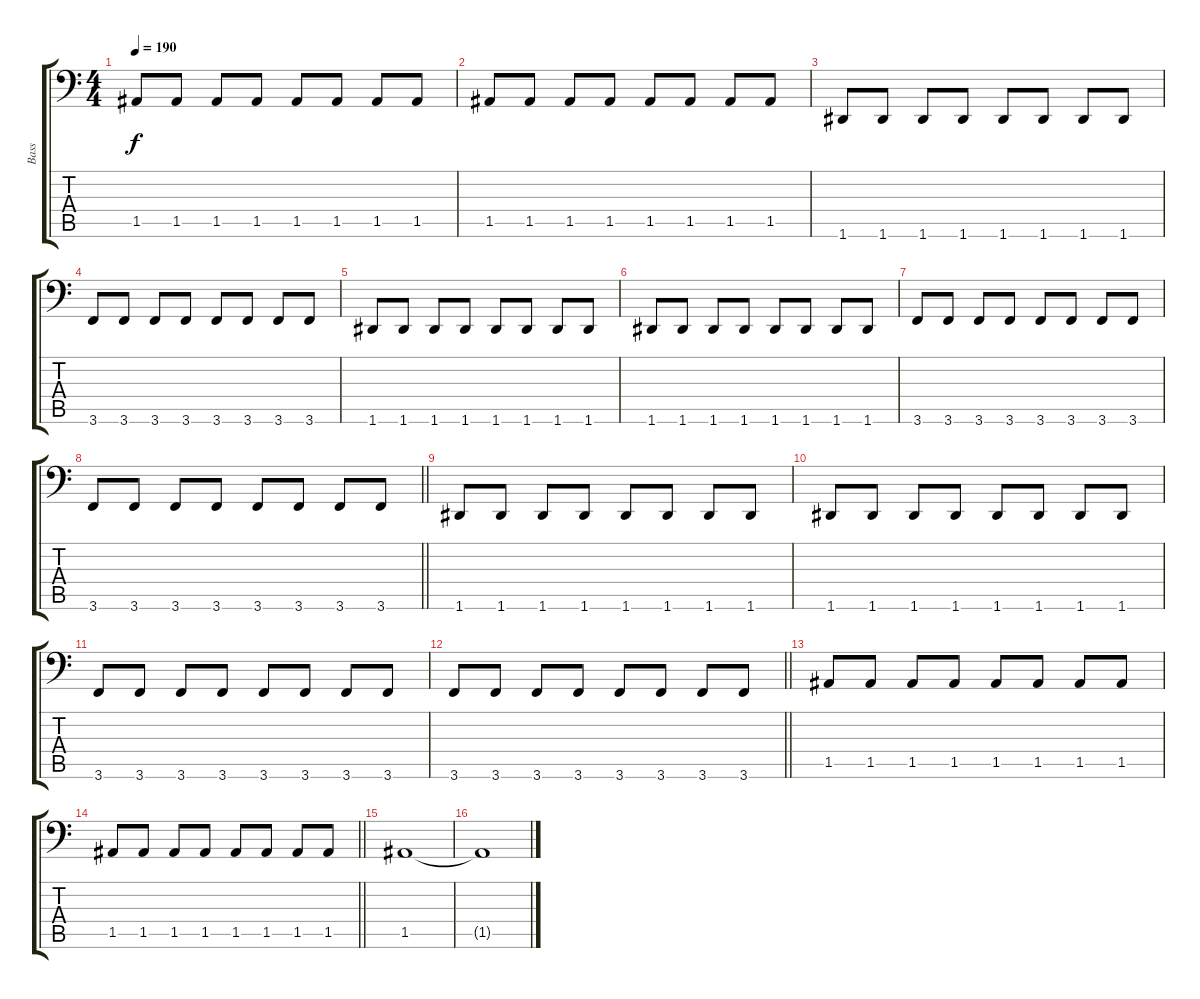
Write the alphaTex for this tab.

\track ("Bass" "Bass") {instrument electricbasspick}
\staff {score tabs}
\tuning (E3 B2 G2 D2 A1 D1) {hide}
\ts (4 4)
\tempo 190
\clef f4
\ks c
1.5.8{dy f} 1.5.8 1.5.8 1.5.8 1.5.8 1.5.8 1.5.8 1.5.8 |
1.5.8 1.5.8 1.5.8 1.5.8 1.5.8 1.5.8 1.5.8 1.5.8 |
1.6.8 1.6.8 1.6.8 1.6.8 1.6.8 1.6.8 1.6.8 1.6.8 |
3.6.8 3.6.8 3.6.8 3.6.8 3.6.8 3.6.8 3.6.8 3.6.8 |
1.6.8 1.6.8 1.6.8 1.6.8 1.6.8 1.6.8 1.6.8 1.6.8 |
1.6.8 1.6.8 1.6.8 1.6.8 1.6.8 1.6.8 1.6.8 1.6.8 |
3.6.8 3.6.8 3.6.8 3.6.8 3.6.8 3.6.8 3.6.8 3.6.8 |
\barLineRight lightlight
3.6.8 3.6.8 3.6.8 3.6.8 3.6.8 3.6.8 3.6.8 3.6.8 |
1.6.8 1.6.8 1.6.8 1.6.8 1.6.8 1.6.8 1.6.8 1.6.8 |
1.6.8 1.6.8 1.6.8 1.6.8 1.6.8 1.6.8 1.6.8 1.6.8 |
3.6.8 3.6.8 3.6.8 3.6.8 3.6.8 3.6.8 3.6.8 3.6.8 |
\barLineRight lightlight
3.6.8 3.6.8 3.6.8 3.6.8 3.6.8 3.6.8 3.6.8 3.6.8 |
1.5.8 1.5.8 1.5.8 1.5.8 1.5.8 1.5.8 1.5.8 1.5.8 |
\barLineRight lightlight
1.5.8 1.5.8 1.5.8 1.5.8 1.5.8 1.5.8 1.5.8 1.5.8 |
1.5.1 |
1.5{t}.1
